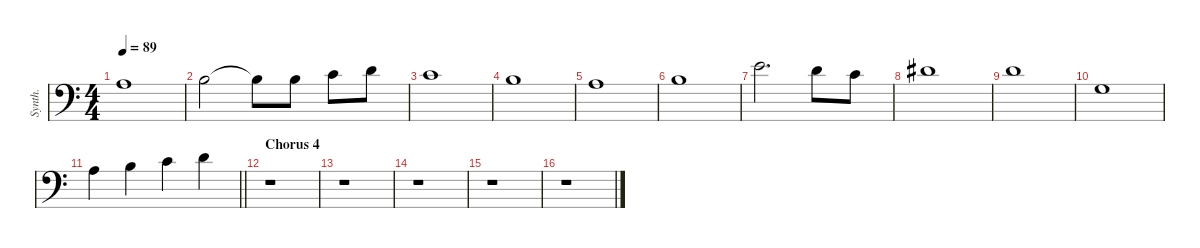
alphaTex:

\defaultSystemsLayout 4
\hideDynamics
\bracketExtendMode groupsimilarinstruments
\otherSystemsTrackNameOrientation horizontal
\track ("String Synthesizer" "Synth.") {instrument stringensemble2}
\staff {score}
\tuning (E5 A4 D4 G3)
\ts (4 4)
\tempo 89
\clef f4
\ks c
2.4.1{dy mf beam Down} |
4.4.2{beam Down} 4.4{t}.8{beam Down} 4.4.8{beam Down} 5.4.8{beam Down} 7.4.8{beam Down} |
5.4.1{beam Down} |
4.4.1{beam Down} |
2.4.1{beam Down} |
4.4.1{beam Down} |
2.3.2{d beam Down} 7.4.8{beam Down} 5.4.8{beam Down} |
1.3{acc #}.1{beam Down} |
0.3.1{beam Down} |
0.4.1{beam Down} |
\barLineRight lightlight
2.4.4{beam Down} 4.4.4{beam Down} 5.4.4{beam Down} 0.3.4{beam Down} |
\section ("" "Chorus 4")
r.1{beam Down} |
r.1{beam Down} |
r.1{beam Down} |
r.1{beam Down} |
r.1{beam Down}
